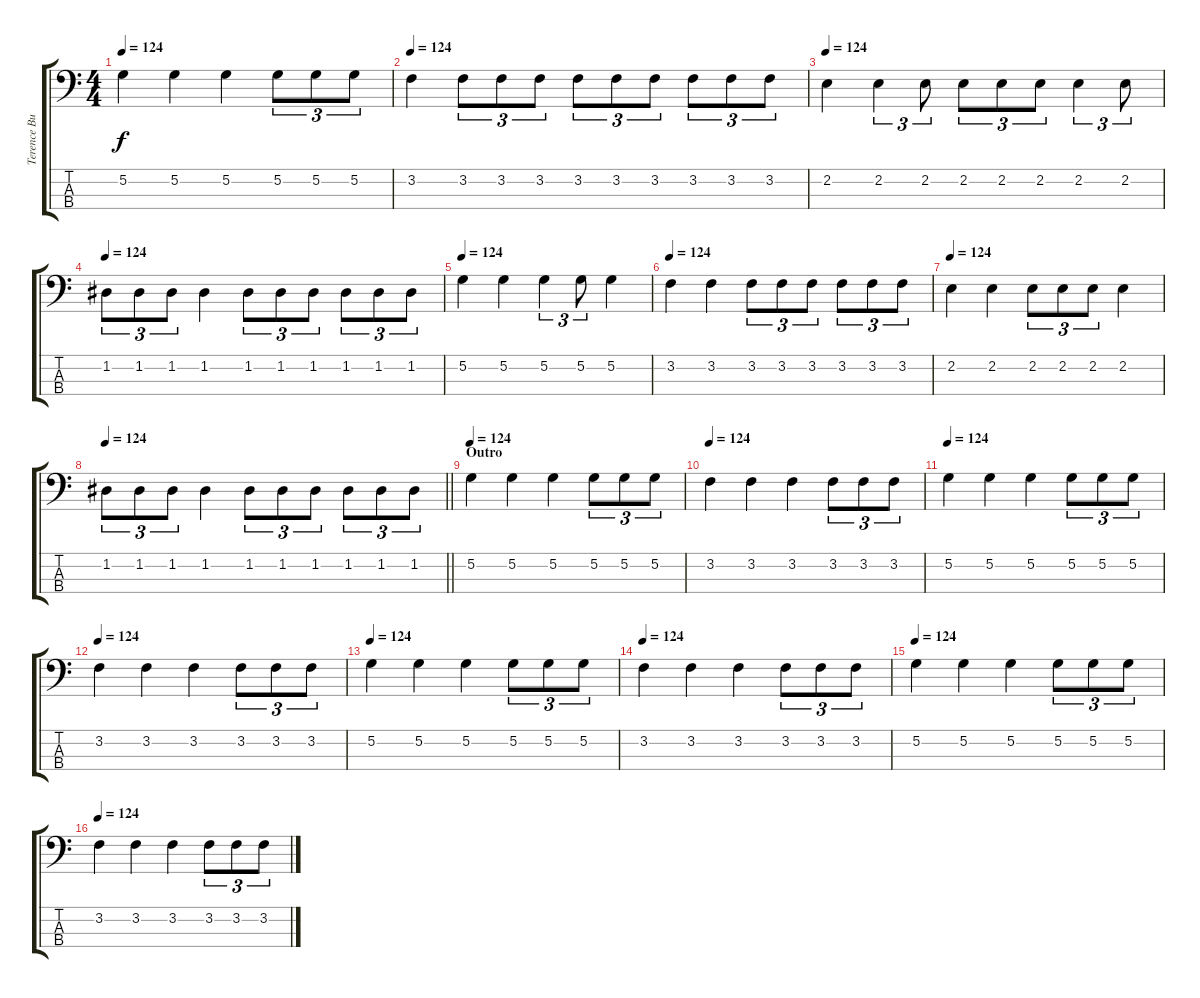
\track ("Terence Butler" "Terence Bu") {instrument electricbassfinger}
\staff {score tabs}
\tuning (G2 D2 A1 E1) {hide}
\ts (4 4)
\tempo 124
\clef f4
\ks c
5.2.4{dy f} 5.2.4 5.2.4 5.2.8{tu (3 2)} 5.2.8{tu (3 2)} 5.2.8{tu (3 2)} |
\tempo 124
3.2.4 3.2.8{tu (3 2)} 3.2.8{tu (3 2)} 3.2.8{tu (3 2)} 3.2.8{tu (3 2)} 3.2.8{tu (3 2)} 3.2.8{tu (3 2)} 3.2.8{tu (3 2)} 3.2.8{tu (3 2)} 3.2.8{tu (3 2)} |
\tempo 124
2.2.4 2.2.4{tu (3 2)} 2.2.8{tu (3 2)} 2.2.8{tu (3 2)} 2.2.8{tu (3 2)} 2.2.8{tu (3 2)} 2.2.4{tu (3 2)} 2.2.8{tu (3 2)} |
\tempo 124
1.2.8{tu (3 2)} 1.2.8{tu (3 2)} 1.2.8{tu (3 2)} 1.2.4 1.2.8{tu (3 2)} 1.2.8{tu (3 2)} 1.2.8{tu (3 2)} 1.2.8{tu (3 2)} 1.2.8{tu (3 2)} 1.2.8{tu (3 2)} |
\tempo 124
5.2.4 5.2.4 5.2.4{tu (3 2)} 5.2.8{tu (3 2)} 5.2.4 |
\tempo 124
3.2.4 3.2.4 3.2.8{tu (3 2)} 3.2.8{tu (3 2)} 3.2.8{tu (3 2)} 3.2.8{tu (3 2)} 3.2.8{tu (3 2)} 3.2.8{tu (3 2)} |
\tempo 124
2.2.4 2.2.4 2.2.8{tu (3 2)} 2.2.8{tu (3 2)} 2.2.8{tu (3 2)} 2.2.4 |
\tempo 124
\barLineRight lightlight
1.2.8{tu (3 2)} 1.2.8{tu (3 2)} 1.2.8{tu (3 2)} 1.2.4 1.2.8{tu (3 2)} 1.2.8{tu (3 2)} 1.2.8{tu (3 2)} 1.2.8{tu (3 2)} 1.2.8{tu (3 2)} 1.2.8{tu (3 2)} |
\section ("" "Outro")
\tempo 124
5.2.4 5.2.4 5.2.4 5.2.8{tu (3 2)} 5.2.8{tu (3 2)} 5.2.8{tu (3 2)} |
\tempo 124
3.2.4 3.2.4 3.2.4 3.2.8{tu (3 2)} 3.2.8{tu (3 2)} 3.2.8{tu (3 2)} |
\tempo 124
5.2.4 5.2.4 5.2.4 5.2.8{tu (3 2)} 5.2.8{tu (3 2)} 5.2.8{tu (3 2)} |
\tempo 124
3.2.4 3.2.4 3.2.4 3.2.8{tu (3 2)} 3.2.8{tu (3 2)} 3.2.8{tu (3 2)} |
\tempo 124
5.2.4 5.2.4 5.2.4 5.2.8{tu (3 2)} 5.2.8{tu (3 2)} 5.2.8{tu (3 2)} |
\tempo 124
3.2.4 3.2.4 3.2.4 3.2.8{tu (3 2)} 3.2.8{tu (3 2)} 3.2.8{tu (3 2)} |
\tempo 124
5.2.4 5.2.4 5.2.4 5.2.8{tu (3 2)} 5.2.8{tu (3 2)} 5.2.8{tu (3 2)} |
\tempo 124
3.2.4 3.2.4 3.2.4 3.2.8{tu (3 2)} 3.2.8{tu (3 2)} 3.2.8{tu (3 2)}
